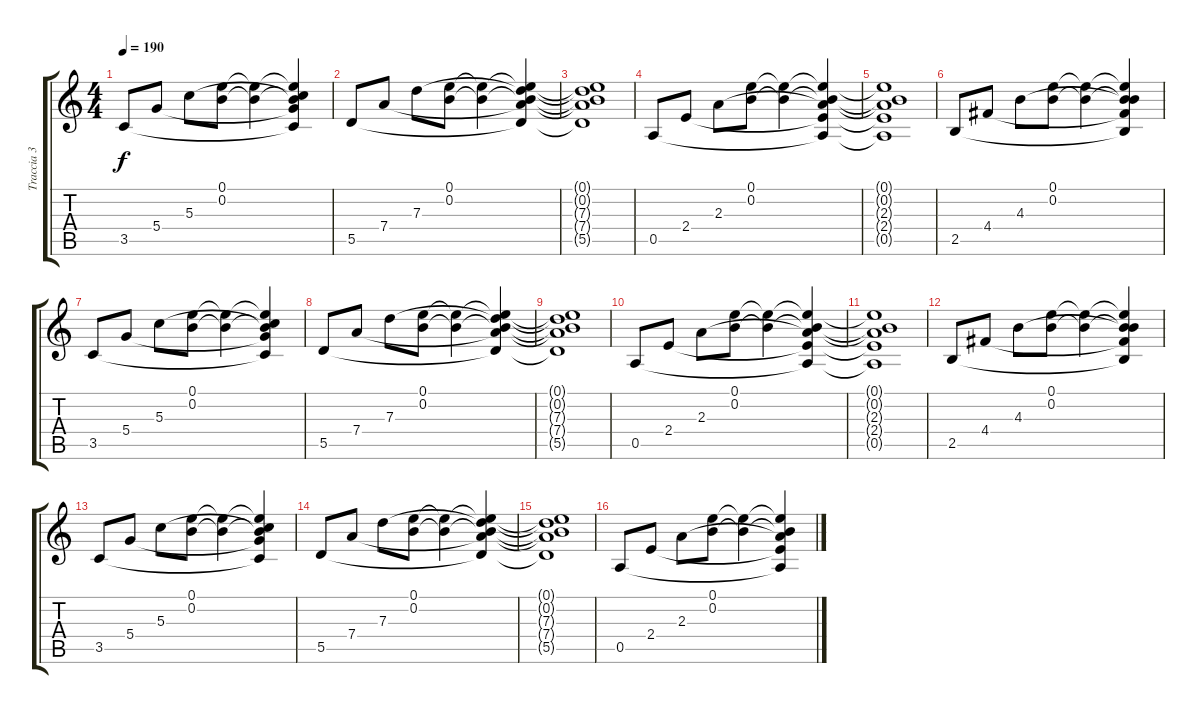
\track ("Traccia 3" "Traccia 3") {instrument acousticguitarsteel}
\staff {score tabs}
\tuning (E4 B3 G3 D3 A2 E2) {hide}
\ts (4 4)
\tempo 190
\clef g2
\ks c
3.5.8{dy f} 5.4.8 5.3.8 (0.1 0.2).8 (0.1{t} 0.2{t}).4 (0.1{t} 0.2{t} 5.3{t} 5.4{t} 3.5{t}).4 |
5.5.8 7.4.8 7.3.8 (0.1 0.2).8 (0.1{t} 0.2{t}).4 (0.1{t} 0.2{t} 7.3{t} 7.4{t} 5.5{t}).4 |
(0.1{t} 0.2{t} 7.3{t} 7.4{t} 5.5{t}).1 |
0.5.8 2.4.8 2.3.8 (0.1 0.2).8 (0.1{t} 0.2{t}).4 (0.1{t} 0.2{t} 2.3{t} 2.4{t} 0.5{t}).4 |
(0.1{t} 0.2{t} 2.3{t} 2.4{t} 0.5{t}).1 |
2.5.8 4.4.8 4.3.8 (0.1 0.2).8 (0.1{t} 0.2{t}).4 (0.1{t} 0.2{t} 4.3{t} 4.4{t} 2.5{t}).4 |
3.5.8 5.4.8 5.3.8 (0.1 0.2).8 (0.1{t} 0.2{t}).4 (0.1{t} 0.2{t} 5.3{t} 5.4{t} 3.5{t}).4 |
5.5.8 7.4.8 7.3.8 (0.1 0.2).8 (0.1{t} 0.2{t}).4 (0.1{t} 0.2{t} 7.3{t} 7.4{t} 5.5{t}).4 |
(0.1{t} 0.2{t} 7.3{t} 7.4{t} 5.5{t}).1 |
0.5.8 2.4.8 2.3.8 (0.1 0.2).8 (0.1{t} 0.2{t}).4 (0.1{t} 0.2{t} 2.3{t} 2.4{t} 0.5{t}).4 |
(0.1{t} 0.2{t} 2.3{t} 2.4{t} 0.5{t}).1 |
2.5.8 4.4.8 4.3.8 (0.1 0.2).8 (0.1{t} 0.2{t}).4 (0.1{t} 0.2{t} 4.3{t} 4.4{t} 2.5{t}).4 |
3.5.8 5.4.8 5.3.8 (0.1 0.2).8 (0.1{t} 0.2{t}).4 (0.1{t} 0.2{t} 5.3{t} 5.4{t} 3.5{t}).4 |
5.5.8 7.4.8 7.3.8 (0.1 0.2).8 (0.1{t} 0.2{t}).4 (0.1{t} 0.2{t} 7.3{t} 7.4{t} 5.5{t}).4 |
(0.1{t} 0.2{t} 7.3{t} 7.4{t} 5.5{t}).1 |
0.5.8 2.4.8 2.3.8 (0.1 0.2).8 (0.1{t} 0.2{t}).4 (0.1{t} 0.2{t} 2.3{t} 2.4{t} 0.5{t}).4
